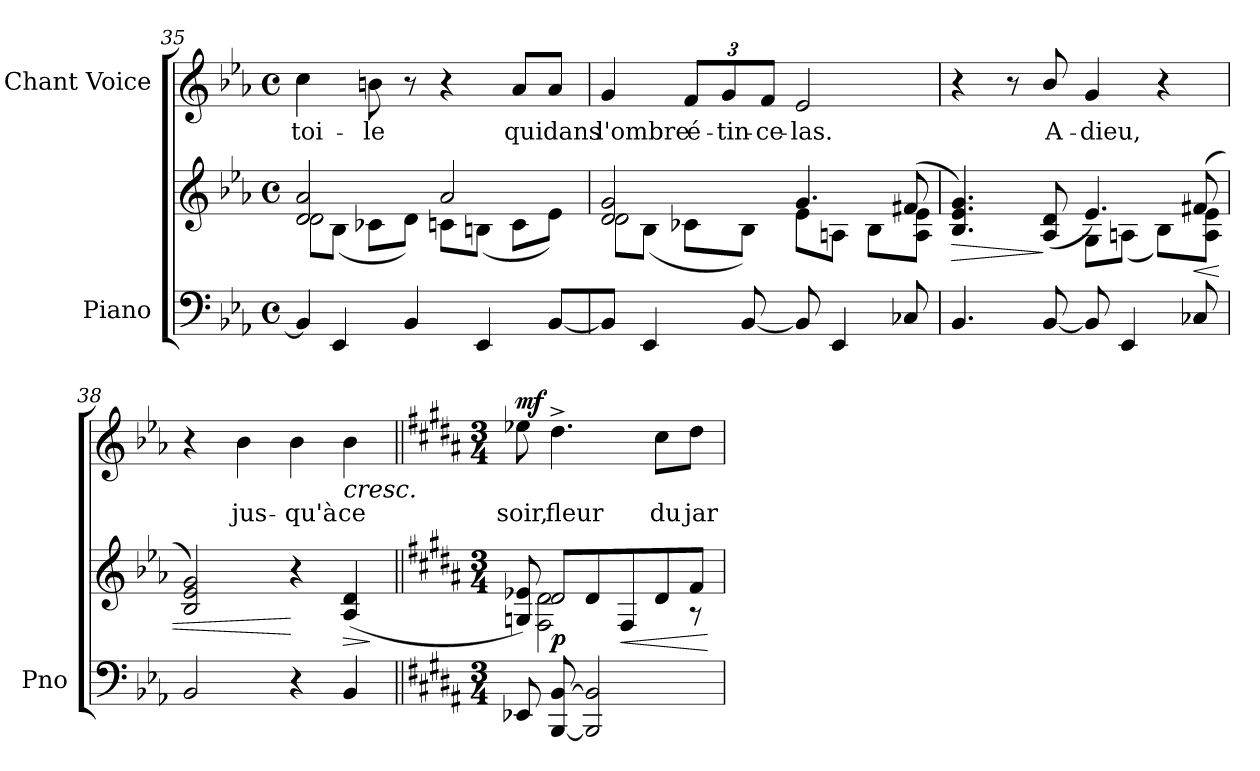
**kern	**kern	**dynam	**kern	**text	**dynam
*part2	*part2	*part2	*part1	*part1	*part1
*staff3	*staff2	*staff2/3	*staff1	*staff1	*staff1
*I"Piano	*	*	*I"Chant Voice	*	*
*I'Pno	*	*	*	*	*
*clefF4	*clefG2	*	*clefG2	*	*
*k[b-e-a-]	*k[b-e-a-]	*	*k[b-e-a-]	*	*
*M4/4	*M4/4	*	*M4/4	*	*
*met(c)	*met(c)	*	*met(c)	*	*
=35	=35	=35	=35	=35	=35
*	*^	*	*	*	*
!	!	!LO:N:head=open	!	!	!	!
8BB-/J]	2d/ 2a-/	8d\L	.	4cc\	-toi-	.
4EE-/	.	(>8B-\J	.	.	.	.
.	.	8c-X\L	.	8bn\	-le	.
4BB-/	.	8d\J)	.	8r	.	.
.	2a-/	8cn\L	.	4r	.	.
4EE-/	.	(>8Bn\J	.	.	.	.
.	.	8c\L	.	8a-/L	qui	.
[8BB-/L	.	8e-\J)	.	8a-/J	dans	.
=36	=36	=36	=36	=36	=36	=36
!	!	!LO:N:head=open	!	!	!	!
8BB-/J]	2d/ 2g/	8d\L	.	4g/	l'ombre	.
4EE-/	.	(>8B-\J	.	.	.	.
.	.	8c-X\L	.	12f/L	é-	.
.	.	.	.	12g/	-tin-	.
[8BB-/	.	8B-\J)	.	.	.	.
.	.	.	.	12f/J	-ce-	.
8BB-/]	4.g/	8e-\L	.	2e-/	-las.	.
4EE-/	.	8An\J	.	.	.	.
.	.	8B-\L	.	.	.	.
8C-X/	(8f#X/	8A\ 8e-\J	.	.	.	.
=37	=37	=37	=37	=37	=37	=37
!	!	!	!LO:HP:b	!	!	!
4.BB-/	4.B-/ 4.e-/ 4.g/)	2ryy	>	4r	.	.
.	.	.	.	8r	.	.
[8BB-/	(8A-/ 8d/	.	]	8b-/	A-	.
8BB-/]	4.e-/)	8G\L	.	4g/	-dieu,	.
4EE-/	.	(>8An\J	.	.	.	.
.	.	8B-\L)	.	4r	.	.
!	!	!	!LO:HP:b	!	!	!
8C-X/	(8f#X/	8A\ 8e-\J	<	.	.	.
*	*v	*v	*	*	*	*
=38	=38	=38	=38	=38	=38
2BB-/	2B-/ 2e-/ 2g/)	.	4r	.	.
.	.	.	4b-\	jus-	.
4r	4r	[	4b-\	-qu'à	.
!	!	!LO:HP:b	!	!	!LO:HP:b
4BB-/	(>4A-/ 4d/	>	4b-\	ce	<
.	.	]	.	.	.
=39||	=39||	=39||	=39||	=39||	=39||
*k[f#c#g#d#a#]	*k[f#c#g#d#a#]	*	*k[f#c#g#d#a#]	*	*
*M3/4	*M3/4	*	*M3/4	*	*
*	*^	*	*	*	*
!	!	!	!	!	!	!LO:DY:b
8EE-X/	8Gn/ 8e-X/)	8ryy	.	8ee-X\	soir,	mf
!	!LO:N:head=open	!	!LO:DY:b	!	!	!
[8BBB/ [8BB/	8d#/L	2F#\ 2d#\	p	4.dd#^\	fleur	[
2BBB/] 2BB/]	8d#/	.	.	.	.	.
!	!	!	!LO:HP:b	!	!	!
.	8F#/	.	<	.	.	.
.	8d#/	.	.	8cc#\L	du	.
.	8f#/J	8r	.	8dd#\J	jar-	.
*	*v	*v	*	*	*	*
.	.	[	.	.	.
=	=	=	=	=	=
*-	*-	*-	*-	*-	*-
